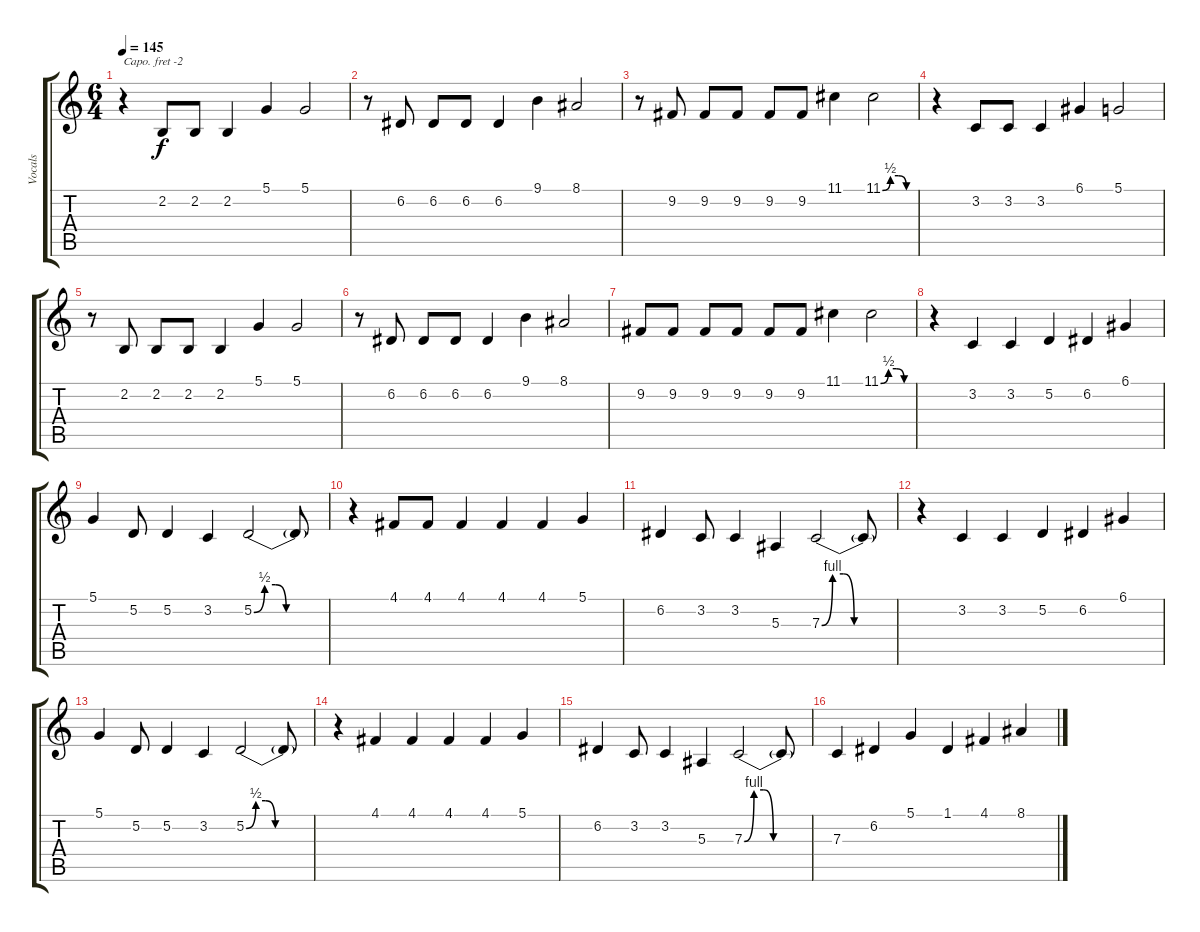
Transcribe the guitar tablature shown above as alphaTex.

\track ("Vocals" "Vocals") {instrument trumpet}
\staff {score tabs}
\capo -2
\tuning (E4 B3 G3 D3 A2 D2) {hide}
\ts (6 4)
\tempo 145
\clef g2
\ks c
r.4{dy f} 2.2.8 2.2.8 2.2.4 5.1.4 5.1.2 |
r.8 6.2.8 6.2.8 6.2.8 6.2.4 9.1.4 8.1.2 |
r.8 9.2.8 9.2.8 9.2.8 9.2.8 9.2.8 11.1.4 11.1{be (custom 0 0 15 2 30 2 45 0 60 0)}.2 |
r.4 3.2.8 3.2.8 3.2.4 6.1.4 5.1.2 |
r.8 2.2.8 2.2.8 2.2.8 2.2.4 5.1.4 5.1.2 |
r.8 6.2.8 6.2.8 6.2.8 6.2.4 9.1.4 8.1.2 |
9.2.8 9.2.8 9.2.8 9.2.8 9.2.8 9.2.8 11.1.4 11.1{be (custom 0 0 15 2 30 2 45 0 60 0)}.2 |
r.4 3.2.4 3.2.4 5.2.4 6.2.4 6.1.4 |
5.1.4 5.2.8 5.2.4 3.2.4 5.2{be (custom 0 0 15 2 30 2 45 0 60 0)}.2 5.2{be (hold 0 0 60 0) t}.8 |
r.4 4.1.8 4.1.8 4.1.4 4.1.4 4.1.4 5.1.4 |
6.2.4 3.2.8 3.2.4 5.3.4 7.3{be (custom 0 0 15 4 30 4 45 0 60 0)}.2 7.3{be (hold 0 0 60 0) t}.8 |
r.4 3.2.4 3.2.4 5.2.4 6.2.4 6.1.4 |
5.1.4 5.2.8 5.2.4 3.2.4 5.2{be (custom 0 0 15 2 30 2 45 0 60 0)}.2 5.2{be (hold 0 0 60 0) t}.8 |
r.4 4.1.4 4.1.4 4.1.4 4.1.4 5.1.4 |
6.2.4 3.2.8 3.2.4 5.3.4 7.3{be (custom 0 0 15 4 30 4 45 0 60 0)}.2 7.3{be (hold 0 0 60 0) t}.8 |
7.3.4 6.2.4 5.1.4 1.1.4 4.1.4 8.1.4
